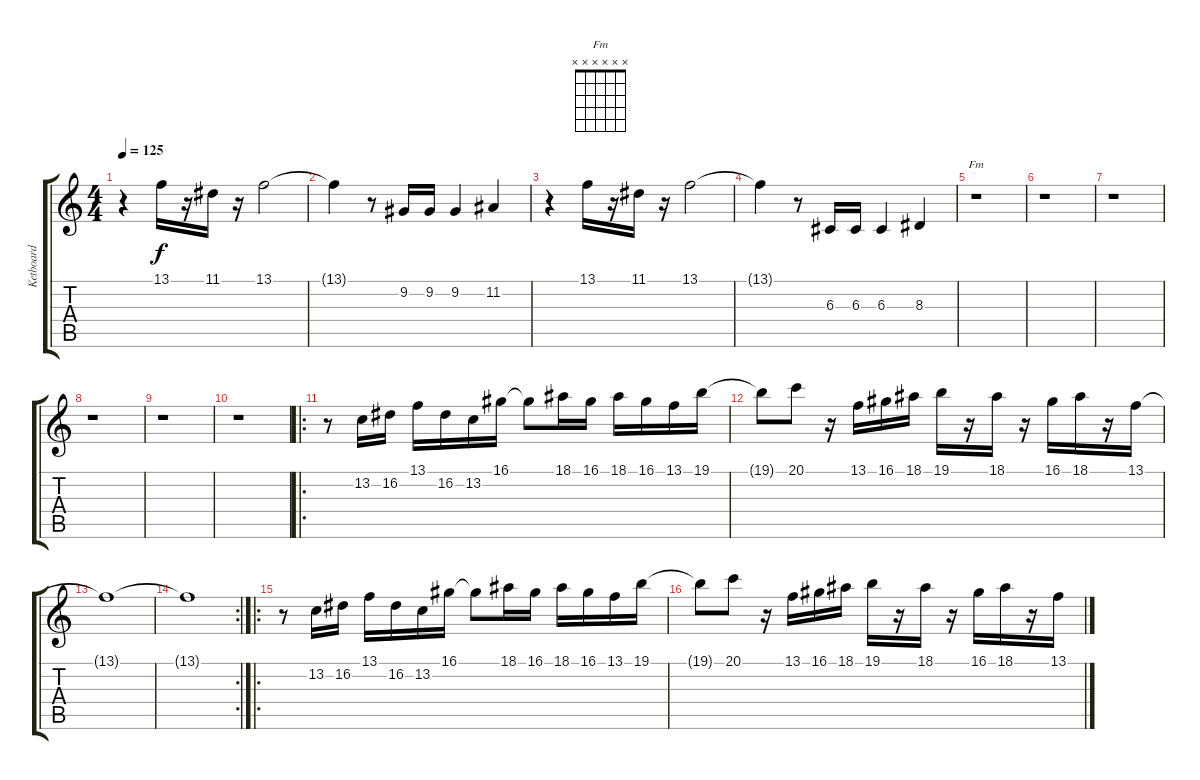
\track ("Ketboard" "Ketboard") {instrument stringensemble1}
\staff {score tabs}
\tuning (E4 B3 G3 D3 A2 E2) {hide}
\chord ("Fm" x x x x x x)
\ts (4 4)
\tempo 125
\clef g2
\ks c
r.4{dy f} 13.1.16 r.16 11.1.16 r.16 13.1.2 |
13.1{t}.4 r.8 9.2.16 9.2.16 9.2.4 11.2.4 |
r.4 13.1.16 r.16 11.1.16 r.16 13.1.2 |
13.1{t}.4 r.8 6.3.16 6.3.16 6.3.4 8.3.4 |
r.1{ch "Fm"} |
r.1 |
r.1 |
r.1 |
r.1 |
r.1 |
\ro
r.8 13.2.16 16.2.16 13.1.16 16.2.16 13.2.16 16.1.16 16.1{t}.8 18.1.16 16.1.16 18.1.16 16.1.16 13.1.16 19.1.16 |
19.1{t}.8 20.1.8 r.16 13.1.16 16.1.16 18.1.16 19.1.16 r.16 18.1.16 r.16 16.1.16 18.1.16 r.16 13.1.16 |
13.1{t}.1 |
\rc 2
13.1{t}.1 |
\ro
r.8 13.2.16 16.2.16 13.1.16 16.2.16 13.2.16 16.1.16 16.1{t}.8 18.1.16 16.1.16 18.1.16 16.1.16 13.1.16 19.1.16 |
19.1{t}.8 20.1.8 r.16 13.1.16 16.1.16 18.1.16 19.1.16 r.16 18.1.16 r.16 16.1.16 18.1.16 r.16 13.1.16
